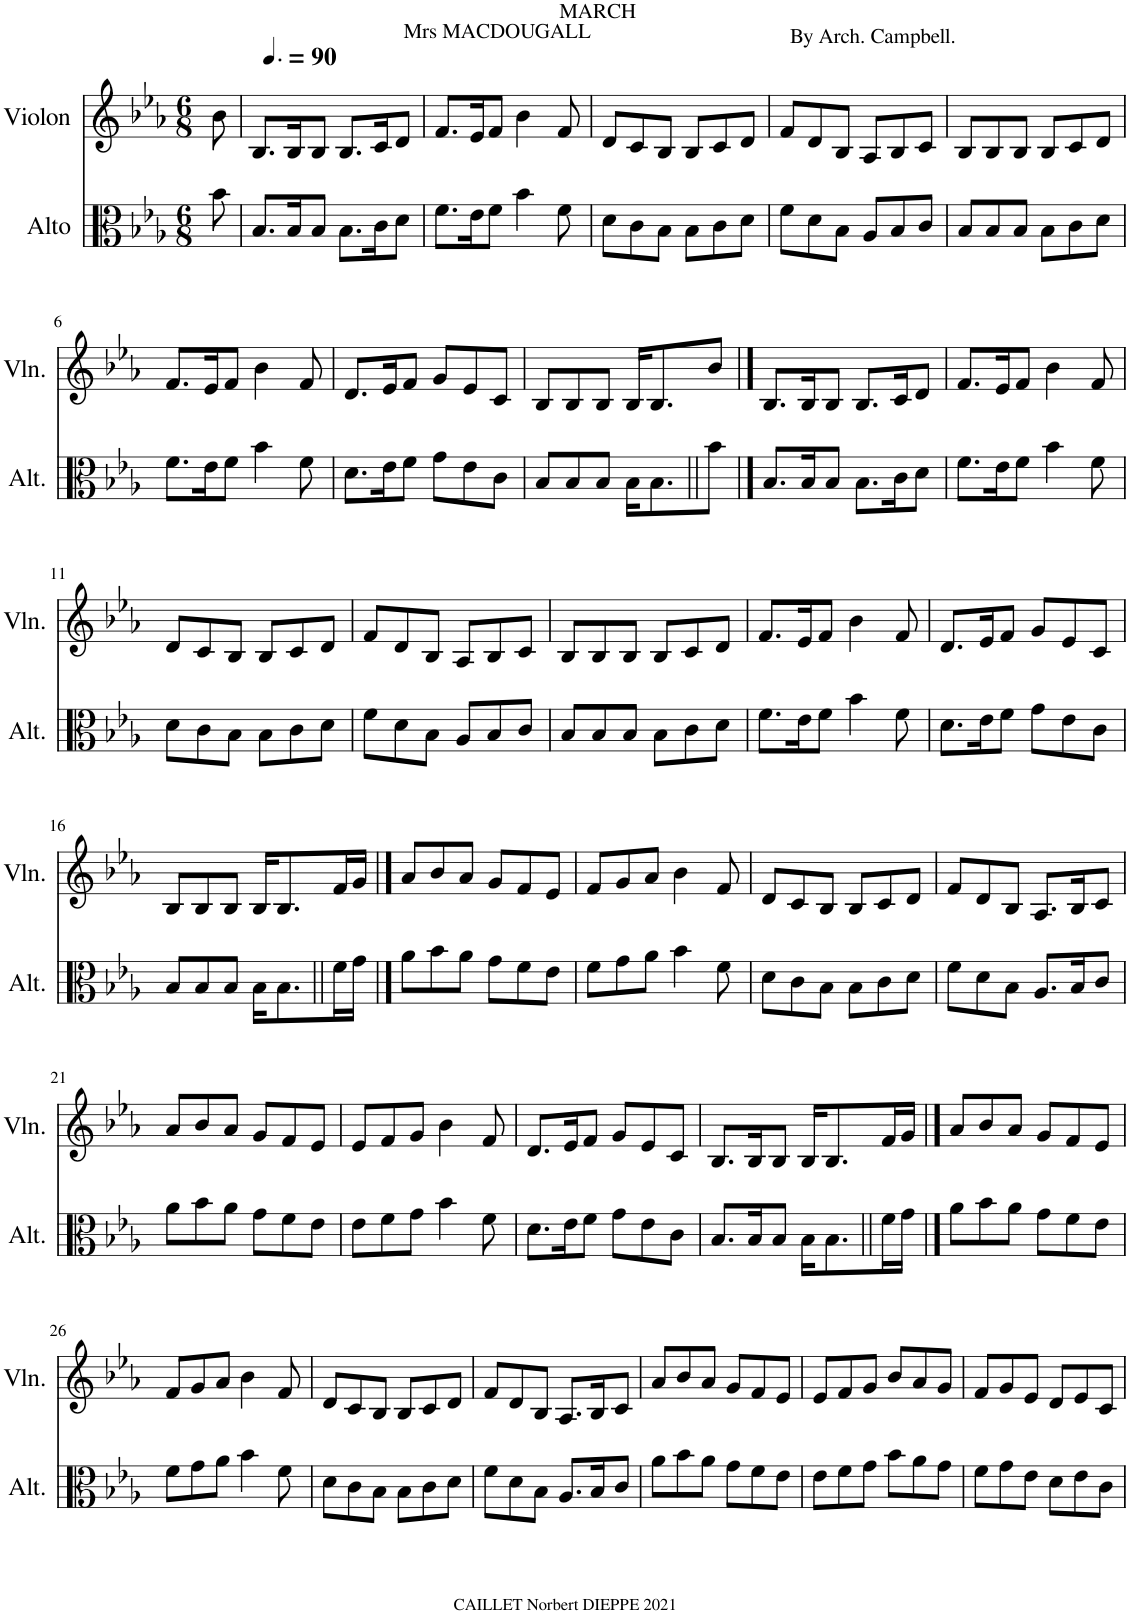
**kern	**kern
*part2	*part1
*staff2	*staff1
*I"Alto	*I"Violon
*I'Alt.	*I'Vln.
*clefC3	*clefG2
*k[b-e-a-]	*k[b-e-a-]
*M6/8	*M6/8
*MM135	*MM135
=	=
8b-\	8b-\
=1	=1
!	!LO:TX:a:t=Mrs MACDOUGALL
8.B-/L	8.B-/L
16B-/K	16B-/K
8B-/J	8B-/J
8.B-\L	8.B-/L
16c\K	16c/K
8d\J	8d/J
=2	=2
8.f\L	8.f/L
16e-\K	16e-/K
8f\J	8f/J
!	!LO:TX:a:t=MARCH
4b-\	4b-\
8f\	8f/
=3	=3
8d\L	8d/L
8c\	8c/
8B-\J	8B-/J
8B-\L	8B-/L
8c\	8c/
8d\J	8d/J
=4	=4
!	!LO:TX:a:t=By Arch. Campbell.
8f\L	8f/L
8d\	8d/
8B-\J	8B-/J
8A-/L	8A-/L
8B-/	8B-/
8c/J	8c/J
=5	=5
8B-/L	8B-/L
8B-/	8B-/
8B-/J	8B-/J
8B-\L	8B-/L
8c\	8c/
8d\J	8d/J
!!LO:LB:g=z
=6	=6
8.f\L	8.f/L
16e-\K	16e-/K
8f\J	8f/J
4b-\	4b-\
8f\	8f/
=7	=7
8.d\L	8.d/L
16e-\K	16e-/K
8f\J	8f/J
8g\L	8g/L
8e-\	8e-/
8c\J	8c/J
=8	=8
8B-/L	8B-/L
8B-/	8B-/
8B-/J	8B-/J
16B-\KL	16B-/KL
8.B-\	8.B-/
8b-\J	8b-/J
==9	==9
8.B-/L	8.B-/L
16B-/K	16B-/K
8B-/J	8B-/J
8.B-\L	8.B-/L
16c\K	16c/K
8d\J	8d/J
=10	=10
8.f\L	8.f/L
16e-\K	16e-/K
8f\J	8f/J
4b-\	4b-\
8f\	8f/
!!LO:LB:g=z
=11	=11
8d\L	8d/L
8c\	8c/
8B-\J	8B-/J
8B-\L	8B-/L
8c\	8c/
8d\J	8d/J
=12	=12
8f\L	8f/L
8d\	8d/
8B-\J	8B-/J
8A-/L	8A-/L
8B-/	8B-/
8c/J	8c/J
=13	=13
8B-/L	8B-/L
8B-/	8B-/
8B-/J	8B-/J
8B-\L	8B-/L
8c\	8c/
8d\J	8d/J
=14	=14
8.f\L	8.f/L
16e-\K	16e-/K
8f\J	8f/J
4b-\	4b-\
8f\	8f/
=15	=15
8.d\L	8.d/L
16e-\K	16e-/K
8f\J	8f/J
8g\L	8g/L
8e-\	8e-/
8c\J	8c/J
!!LO:LB:g=z
=16	=16
8B-/L	8B-/L
8B-/	8B-/
8B-/J	8B-/J
16B-\KL	16B-/KL
8.B-\	8.B-/
16f\L	16f/L
16g\JJ	16g/JJ
==17	==17
8a-\L	8a-/L
8b-\	8b-/
8a-\J	8a-/J
8g\L	8g/L
8f\	8f/
8e-\J	8e-/J
=18	=18
8f\L	8f/L
8g\	8g/
8a-\J	8a-/J
4b-\	4b-\
8f\	8f/
=19	=19
8d\L	8d/L
8c\	8c/
8B-\J	8B-/J
8B-\L	8B-/L
8c\	8c/
8d\J	8d/J
=20	=20
8f\L	8f/L
8d\	8d/
8B-\J	8B-/J
8.A-/L	8.A-/L
16B-/K	16B-/K
8c/J	8c/J
!!LO:LB:g=z
=21	=21
8a-\L	8a-/L
8b-\	8b-/
8a-\J	8a-/J
8g\L	8g/L
8f\	8f/
8e-\J	8e-/J
=22	=22
8e-\L	8e-/L
8f\	8f/
8g\J	8g/J
4b-\	4b-\
8f\	8f/
=23	=23
8.d\L	8.d/L
16e-\K	16e-/K
8f\J	8f/J
8g\L	8g/L
8e-\	8e-/
8c\J	8c/J
=24	=24
8.B-/L	8.B-/L
16B-/K	16B-/K
8B-/J	8B-/J
16B-\KL	16B-/KL
8.B-\	8.B-/
16f\L	16f/L
16g\JJ	16g/JJ
==25	==25
8a-\L	8a-/L
8b-\	8b-/
8a-\J	8a-/J
8g\L	8g/L
8f\	8f/
8e-\J	8e-/J
!!LO:LB:g=z
=26	=26
8f\L	8f/L
8g\	8g/
8a-\J	8a-/J
4b-\	4b-\
8f\	8f/
=27	=27
8d\L	8d/L
8c\	8c/
8B-\J	8B-/J
8B-\L	8B-/L
8c\	8c/
8d\J	8d/J
=28	=28
8f\L	8f/L
8d\	8d/
8B-\J	8B-/J
8.A-/L	8.A-/L
16B-/K	16B-/K
8c/J	8c/J
=29	=29
8a-\L	8a-/L
8b-\	8b-/
8a-\J	8a-/J
8g\L	8g/L
8f\	8f/
8e-\J	8e-/J
=30	=30
8e-\L	8e-/L
8f\	8f/
8g\J	8g/J
8b-\L	8b-/L
8a-\	8a-/
8g\J	8g/J
=31	=31
8f\L	8f/L
8g\	8g/
8e-\J	8e-/J
8d\L	8d/L
8e-\	8e-/
8c\J	8c/J
=	=
*-	*-
